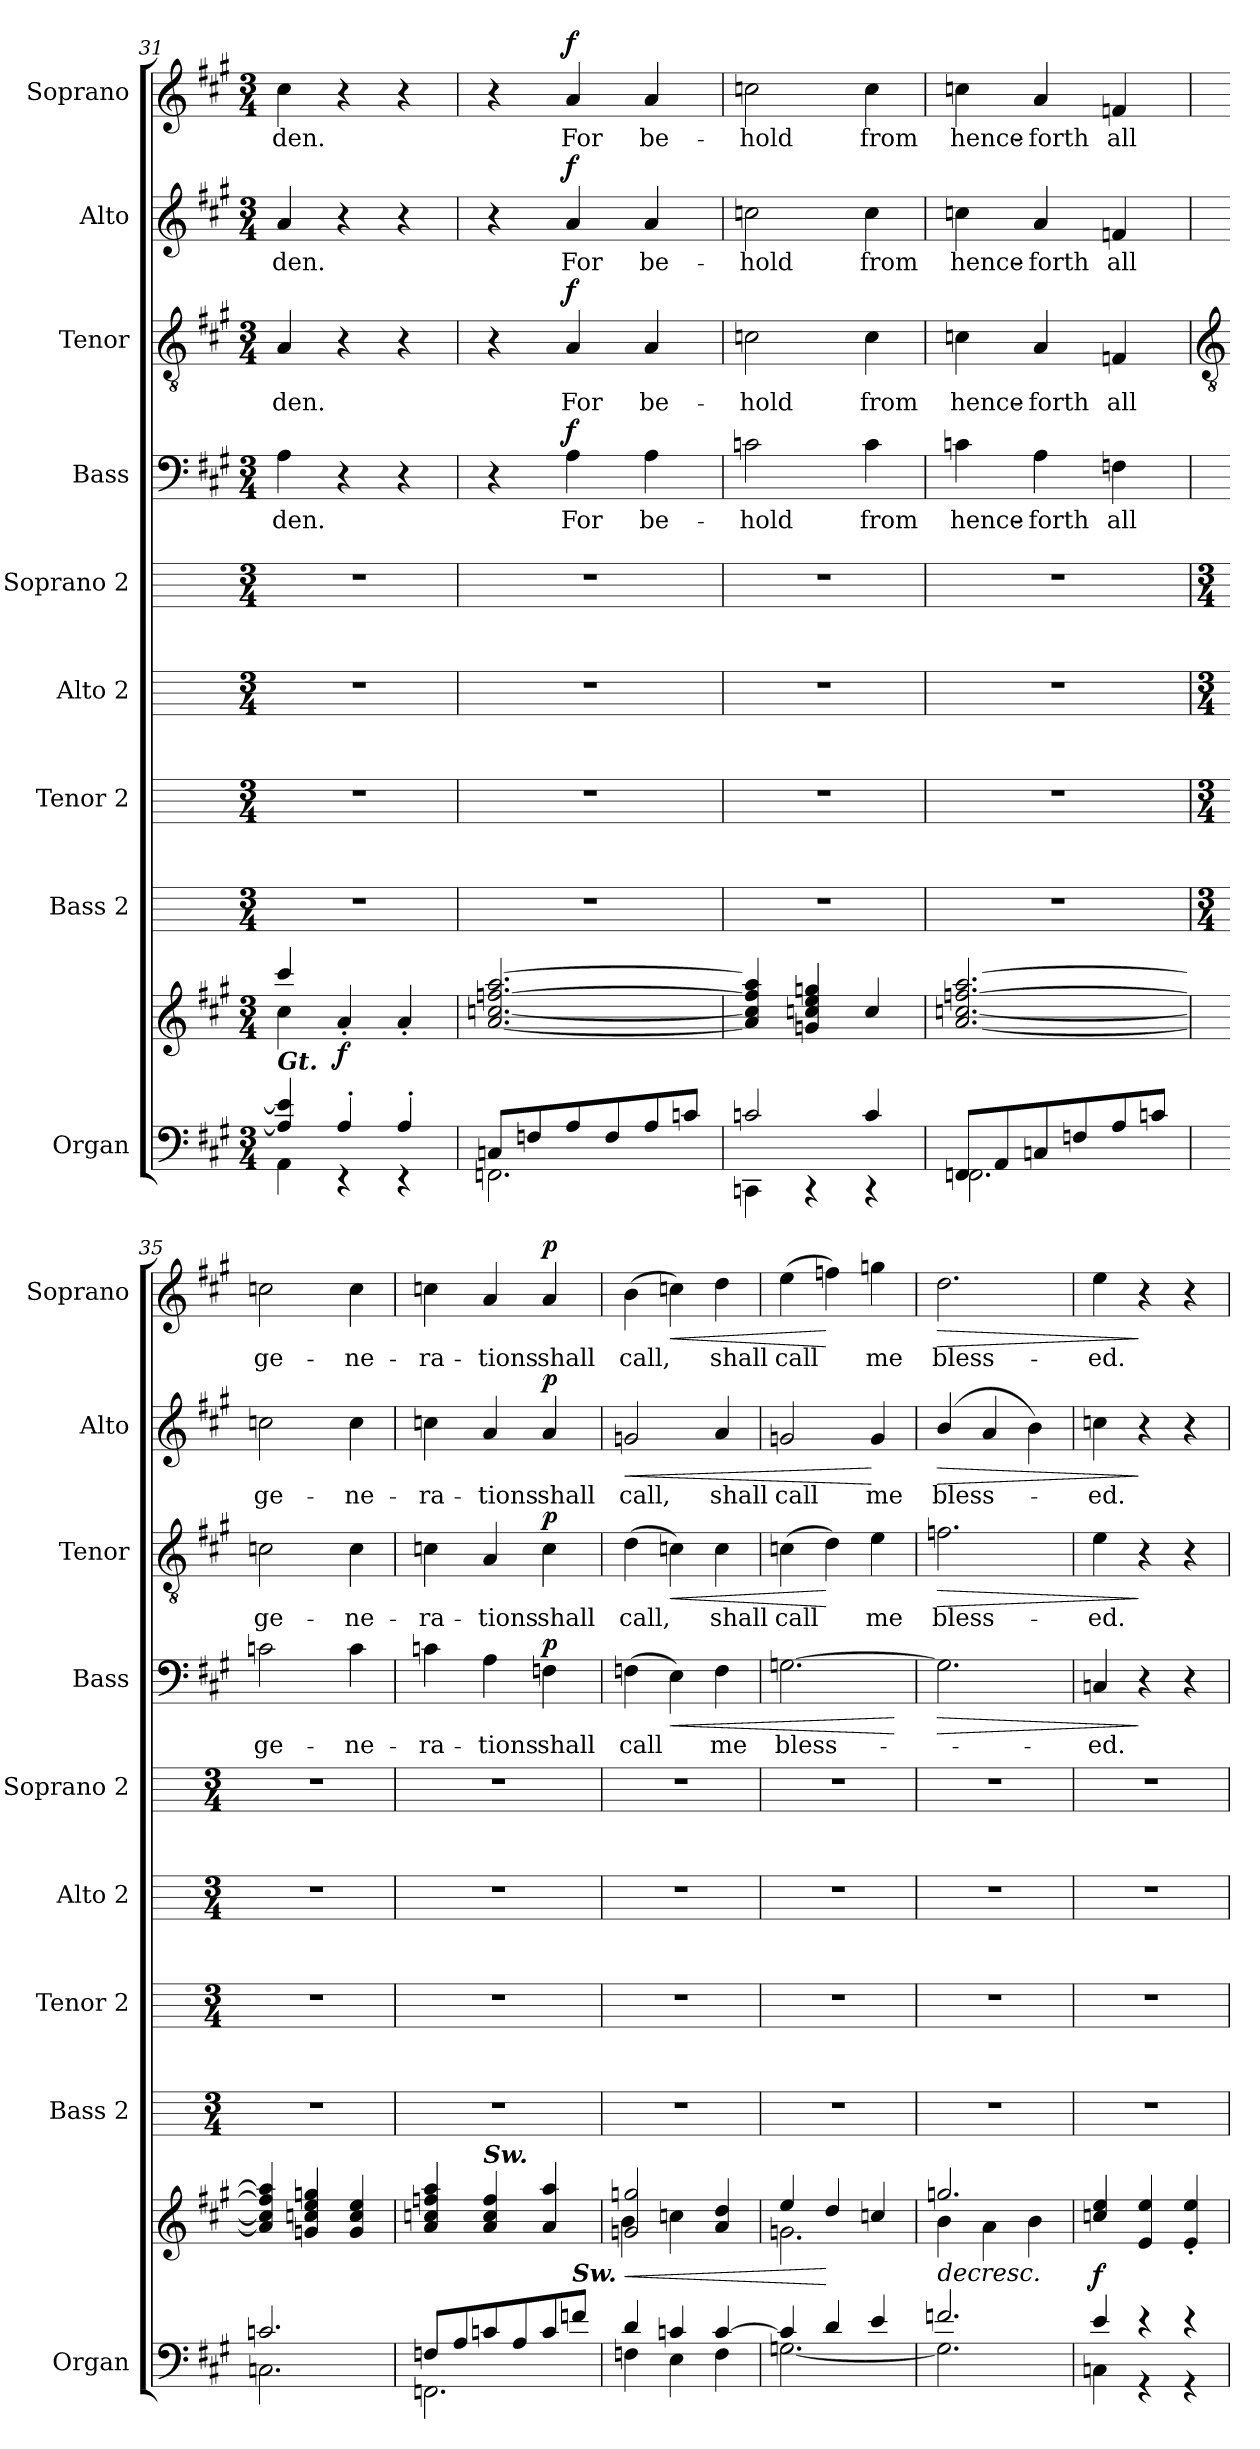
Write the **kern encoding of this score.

**kern	**kern	**dynam	**kern	**kern	**kern	**kern	**kern	**text	**dynam	**kern	**text	**dynam	**kern	**text	**dynam	**kern	**text	**dynam
*part9	*part9	*part9	*part8	*part7	*part6	*part5	*part4	*part4	*part4	*part3	*part3	*part3	*part2	*part2	*part2	*part1	*part1	*part1
*staff10	*staff9	*staff9/10	*staff8	*staff7	*staff6	*staff5	*staff4	*staff4	*staff4	*staff3	*staff3	*staff3	*staff2	*staff2	*staff2	*staff1	*staff1	*staff1
*I"Organ	*	*	*I"Bass 2	*I"Tenor 2	*I"Alto 2	*I"Soprano 2	*I"Bass	*	*	*I"Tenor	*	*	*I"Alto	*	*	*I"Soprano	*	*
*I'Organ	*	*	*I'Bass 2	*I'Tenor 2	*I'Alto 2	*I'Soprano 2	*I'Bass	*	*	*I'Tenor	*	*	*I'Alto	*	*	*I'Soprano	*	*
*clefF4	*clefG2	*	*	*	*	*	*clefF4	*	*	*clefGv2	*	*	*clefG2	*	*	*clefG2	*	*
*k[f#c#g#]	*k[f#c#g#]	*	*	*	*	*	*k[f#c#g#]	*	*	*k[f#c#g#]	*	*	*k[f#c#g#]	*	*	*k[f#c#g#]	*	*
*A:	*A:	*	*	*	*	*	*A:	*	*	*A:	*	*	*A:	*	*	*A:	*	*
*M3/4	*M3/4	*	*M3/4	*M3/4	*M3/4	*M3/4	*M3/4	*	*	*M3/4	*	*	*M3/4	*	*	*M3/4	*	*
=31	=31	=31	=31	=31	=31	=31	=31	=31	=31	=31	=31	=31	=31	=31	=31	=31	=31	=31
*^	*^	*	*	*	*	*	*	*	*	*	*	*	*	*	*	*	*	*
!	!	!LO:TX:b:Bi:t=Gt.	!	!	!	!	!	!	!	!	!	!	!	!	!	!	!	!	!	!
!	!	!	!	!	!	!	!	!	!	!LO:LY:b	!	!	!LO:LY:b	!	!	!LO:LY:b	!	!	!LO:LY:b	!
4A/] 4e/]	4AA\	4ccc#	4cc#\	.	2.r	2.r	2.r	2.r	4A	-den.	.	4A	den.	.	4a	-den.	.	4cc#	den.	.
!	!	!	!	!LO:DY:b	!	!	!	!	!	!	!	!	!	!	!	!	!	!	!	!
4A'/	4r	4a'/	4ryy	f	.	.	.	.	4r	.	.	4r	.	.	4r	.	.	4r	.	.
4A'/	4r	4a'/	4ryy	.	.	.	.	.	4r	.	.	4r	.	.	4r	.	.	4r	.	.
=32	=32	=32	=32	=32	=32	=32	=32	=32	=32	=32	=32	=32	=32	=32	=32	=32	=32	=32	=32	=32
8Cn/L	2.FFn\	[2.a/ [2.ccn/ [2.ffn/ [2.aa/	2ryy	.	2.r	2.r	2.r	2.r	4r	.	.	4r	.	.	4r	.	.	4r	.	.
8Fn/	.	.	.	.	.	.	.	.	.	.	.	.	.	.	.	.	.	.	.	.
!	!	!	!	!	!	!	!	!	!	!LO:LY:b	!LO:DY:b	!	!LO:LY:b	!LO:DY:b	!	!LO:LY:b	!LO:DY:b	!	!LO:LY:b	!LO:DY:b
8A/	.	.	.	.	.	.	.	.	4A	For	f	4A	For	f	4a	For	f	4a	For	f
8F/	.	.	.	.	.	.	.	.	.	.	.	.	.	.	.	.	.	.	.	.
!	!	!	!	!	!	!	!	!	!	!LO:LY:b	!	!	!LO:LY:b	!	!	!LO:LY:b	!	!	!LO:LY:b	!
8A/	.	.	4ryy	.	.	.	.	.	4A	be-	.	4A	be-	.	4a	be-	.	4a	be-	.
8cn/J	.	.	.	.	.	.	.	.	.	.	.	.	.	.	.	.	.	.	.	.
=33	=33	=33	=33	=33	=33	=33	=33	=33	=33	=33	=33	=33	=33	=33	=33	=33	=33	=33	=33	=33
!	!	!	!	!	!	!	!	!	!	!LO:LY:b	!	!	!LO:LY:b	!	!	!LO:LY:b	!	!	!LO:LY:b	!
2cn/	4CCn\	4a/] 4cc/] 4ff/] 4aa/]	2ryy	.	2.r	2.r	2.r	2.r	2cn	-hold	.	2cn	-hold	.	2ccn	-hold	.	2ccn	-hold	.
.	4r	4gn/ 4cc/ 4ee/ 4ggn/	.	.	.	.	.	.	.	.	.	.	.	.	.	.	.	.	.	.
!	!	!	!	!	!	!	!	!	!	!LO:LY:b	!	!	!LO:LY:b	!	!	!LO:LY:b	!	!	!LO:LY:b	!
4c/	4r	4cc/	4ryy	.	.	.	.	.	4c	from	.	4c	from	.	4cc	from	.	4cc	from	.
=34	=34	=34	=34	=34	=34	=34	=34	=34	=34	=34	=34	=34	=34	=34	=34	=34	=34	=34	=34	=34
!	!	!	!	!	!	!	!	!	!	!LO:LY:b	!	!	!LO:LY:b	!	!	!LO:LY:b	!	!	!LO:LY:b	!
8FFn/L	2.FF\	[2.a/ [2.ccn/ [2.ffn/ [2.aa/	2ryy	.	2.r	2.r	2.r	2.r	4cn	hence-	.	4cn	hence-	.	4ccn	hence-	.	4ccn	hence-	.
8AA/	.	.	.	.	.	.	.	.	.	.	.	.	.	.	.	.	.	.	.	.
!	!	!	!	!	!	!	!	!	!	!LO:LY:b	!	!	!LO:LY:b	!	!	!LO:LY:b	!	!	!LO:LY:b	!
8Cn/	.	.	.	.	.	.	.	.	4A	-forth	.	4A	-forth	.	4a	-forth	.	4a	-forth	.
8Fn/	.	.	.	.	.	.	.	.	.	.	.	.	.	.	.	.	.	.	.	.
!	!	!	!	!	!	!	!	!	!	!LO:LY:b	!	!	!LO:LY:b	!	!	!LO:LY:b	!	!	!LO:LY:b	!
8A/	.	.	4ryy	.	.	.	.	.	4Fn	all	.	4Fn	all	.	4fn	all	.	4fn	all	.
8cn/J	.	.	.	.	.	.	.	.	.	.	.	.	.	.	.	.	.	.	.	.
!!LO:LB:g=z
=35	=35	=35	=35	=35	=35	=35	=35	=35	=35	=35	=35	=35	=35	=35	=35	=35	=35	=35	=35	=35
*	*	*	*	*	*	*	*	*	*	*	*	*clefGv2	*	*	*	*	*	*	*	*
*	*	*	*	*	*M3/4	*M3/4	*M3/4	*M3/4	*	*	*	*	*	*	*	*	*	*	*	*
!	!	!	!	!	!	!	!	!	!	!LO:LY:b	!	!	!LO:LY:b	!	!	!LO:LY:b	!	!	!LO:LY:b	!
2.cn/	2.Cn\	4a/] 4cc/] 4ff/] 4aa/]	2ryy	.	2.r	2.r	2.r	2.r	2cn	ge-	.	2cn	ge-	.	2ccn	ge-	.	2ccn	ge-	.
.	.	4gn/ 4cc/ 4ee/ 4ggn/	.	.	.	.	.	.	.	.	.	.	.	.	.	.	.	.	.	.
!	!	!	!	!	!	!	!	!	!	!LO:LY:b	!	!	!LO:LY:b	!	!	!LO:LY:b	!	!	!LO:LY:b	!
.	.	4g/ 4cc/ 4ee/	4ryy	.	.	.	.	.	4c	-ne-	.	4c	-ne-	.	4cc	-ne-	.	4cc	-ne-	.
=36	=36	=36	=36	=36	=36	=36	=36	=36	=36	=36	=36	=36	=36	=36	=36	=36	=36	=36	=36	=36
!	!	!	!	!	!	!	!	!	!	!LO:LY:b	!	!	!LO:LY:b	!	!	!LO:LY:b	!	!	!LO:LY:b	!
8Fn/L	2.FFn\	4a/ 4ccn/ 4ffn/ 4aa/	2ryy	.	2.r	2.r	2.r	2.r	4cn	-ra-	.	4cn	-ra-	.	4ccn	-ra-	.	4ccn	-ra-	.
8A/	.	.	.	.	.	.	.	.	.	.	.	.	.	.	.	.	.	.	.	.
!	!	!LO:TX:a:Bi:t=Sw.	!	!	!	!	!	!	!	!	!	!	!	!	!	!	!	!	!	!
!	!	!	!	!	!	!	!	!	!	!LO:LY:b	!	!	!LO:LY:b	!	!	!LO:LY:b	!	!	!LO:LY:b	!
8cn/	.	4a/ 4cc/ 4ff/	.	.	.	.	.	.	4A	-tions	.	4A	-tions	.	4a	-tions	.	4a	-tions	.
8A/	.	.	.	.	.	.	.	.	.	.	.	.	.	.	.	.	.	.	.	.
!	!	!	!	!	!	!	!	!	!	!LO:LY:b	!LO:DY:b	!	!LO:LY:b	!LO:DY:b	!	!LO:LY:b	!LO:DY:b	!	!LO:LY:b	!LO:DY:b
8c/	.	4a/ 4aa/	4ryy	.	.	.	.	.	4Fn	shall	p	4c	shall	p	4a	shall	p	4a	shall	p
!LO:TX:a:Bi:t=Sw.	!	!	!	!	!	!	!	!	!	!	!	!	!	!	!	!	!	!	!	!
8fn/J	.	.	.	.	.	.	.	.	.	.	.	.	.	.	.	.	.	.	.	.
=37	=37	=37	=37	=37	=37	=37	=37	=37	=37	=37	=37	=37	=37	=37	=37	=37	=37	=37	=37	=37
!	!	!	!	!LO:HP:b	!	!	!	!	!	!LO:LY:b	!	!	!LO:LY:b	!	!	!LO:LY:b	!LO:HP:b	!	!LO:LY:b	!
4d/	4Fn\	2gn 2ggn	4b\	<	2.r	2.r	2.r	2.r	(>4Fn	call	.	(>4d	call,	.	2gn	call,	<	(>4b	call,	.
!	!	!	!	!	!	!	!	!	!	!	!LO:HP:b	!	!	!LO:HP:b	!	!	!	!	!	!LO:HP:b
4cn/	4E\	.	4ccn\	.	.	.	.	.	4E)	.	<	4cn)	.	<	.	.	.	4ccn)	.	<
!	!	!	!	!	!	!	!	!	!	!LO:LY:b	!	!	!LO:LY:b	!	!	!LO:LY:b	!	!	!LO:LY:b	!
[4c/	4F\	4a/ 4dd/	4ryy	.	.	.	.	.	4F	me	.	4c	shall	.	4a	shall	.	4dd	shall	.
=38	=38	=38	=38	=38	=38	=38	=38	=38	=38	=38	=38	=38	=38	=38	=38	=38	=38	=38	=38	=38
!	!	!	!	!	!	!	!	!	!	!LO:LY:b	!	!	!LO:LY:b	!	!	!LO:LY:b	!	!	!LO:LY:b	!
4c/]	[2.Gn\	4ee/	2.gn\	.	2.r	2.r	2.r	2.r	[2.Gn	bless-	.	(>4cn	call	.	2gn	call	.	(>4ee	call	.
4d/	.	4dd/	.	[	.	.	.	.	.	.	.	4d)	.	[	.	.	.	4ffn)	.	[
!	!	!	!	!	!	!	!	!	!	!	!	!	!LO:LY:b	!	!	!LO:LY:b	!	!	!LO:LY:b	!
4e/	.	4ccn/	.	.	.	.	.	.	.	.	.	4e	me	.	4g	me	[	4ggn	me	.
*v	*v	*	*	*	*	*	*	*	*	*	*	*	*	*	*	*	*	*	*	*
*	*v	*v	*	*	*	*	*	*	*	*	*	*	*	*	*	*	*	*	*
.	.	.	.	.	.	.	.	.	[	.	.	.	.	.	.	.	.	.
=39	=39	=39	=39	=39	=39	=39	=39	=39	=39	=39	=39	=39	=39	=39	=39	=39	=39	=39
*^	*	*	*	*	*	*	*	*	*	*	*	*	*	*	*	*	*	*
!	!	!	!LO:HP:b	!	!	!	!	!	!	!LO:HP:b	!	!LO:LY:b	!LO:HP:b	!	!LO:LY:b	!LO:HP:b	!	!LO:LY:b	!LO:HP:b
*	*	*^	*	*	*	*	*	*	*	*	*	*	*	*	*	*	*	*	*
2.fn/	2.G\]	2.ggn	4b\	>	2.r	2.r	2.r	2.r	2.G]	.	>	2.fn	bless-	>	(<4b/	bless-	>	2.dd	bless-	>
.	.	.	4a\	.	.	.	.	.	.	.	.	.	.	.	4a	.	.	.	.	.
.	.	.	4b\	.	.	.	.	.	.	.	.	.	.	.	4b)	.	.	.	.	.
=40	=40	=40	=40	=40	=40	=40	=40	=40	=40	=40	=40	=40	=40	=40	=40	=40	=40	=40	=40	=40
!	!	!	!	!LO:DY:a=2	!	!	!	!	!	!LO:LY:b	!	!	!LO:LY:b	!	!	!LO:LY:b	!	!	!LO:LY:b	!
4e/	4Cn\	4ccn/ 4ee/	2ryy	f	2.r	2.r	2.r	2.r	4Cn	ed.	.	4e	-ed.	.	4ccn	-ed.	.	4ee	-ed.	.
4r	4r	4e/ 4ee/	.	]	.	.	.	.	4r	.	]	4r	.	]	4r	.	]	4r	.	]
4r	4r	4e/' 4ee/'	4ryy	.	.	.	.	.	4r	.	.	4r	.	.	4r	.	.	4r	.	.
*v	*v	*	*	*	*	*	*	*	*	*	*	*	*	*	*	*	*	*	*	*
*	*v	*v	*	*	*	*	*	*	*	*	*	*	*	*	*	*	*	*	*
=	=	=	=	=	=	=	=	=	=	=	=	=	=	=	=	=	=	=
*-	*-	*-	*-	*-	*-	*-	*-	*-	*-	*-	*-	*-	*-	*-	*-	*-	*-	*-
